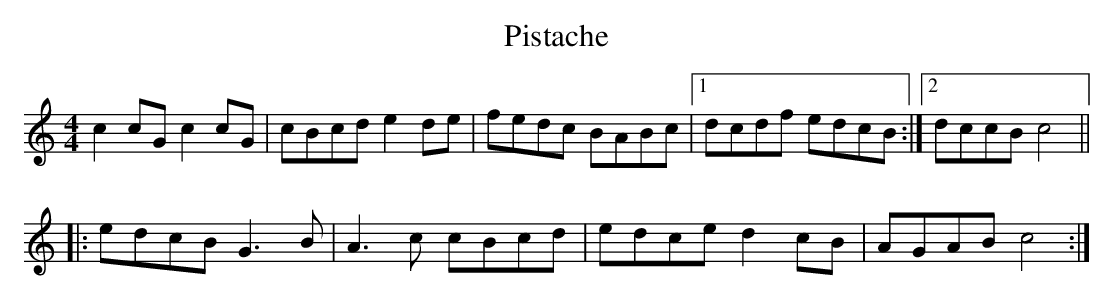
X:1
T:Pistache
L:1/8
M:4/4
K:C
c2cG c2cG | cBcd e2de | fedc BABc |1 dcdf edcB:|2 dccB c4 ||
|: edcB G3B | A3c cBcd | edce d2cB | AGAB c4 :|
